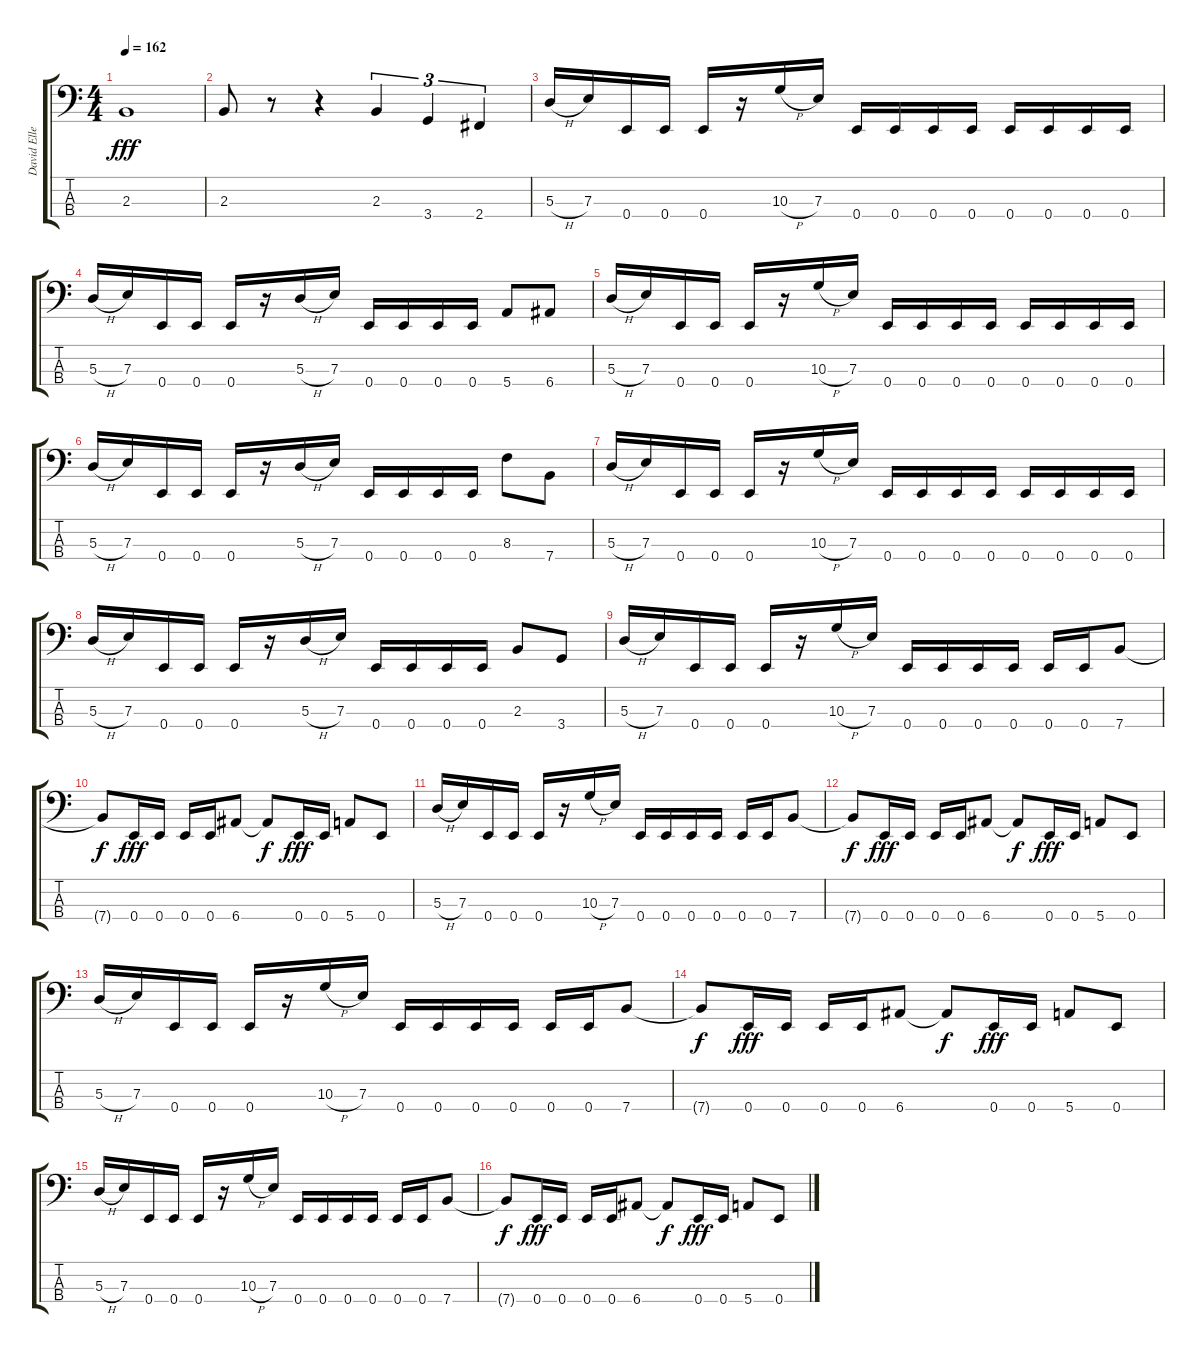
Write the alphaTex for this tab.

\track ("David Ellefson" "David Elle") {instrument electricbassfinger}
\staff {score tabs}
\tuning (G2 D2 A1 E1) {hide}
\ts (4 4)
\tempo 162
\clef f4
\ks c
2.3.1{dy fff} |
2.3.8 r.8 r.4 2.3.4{tu (3 2)} 3.4.4{tu (3 2)} 2.4.4{tu (3 2)} |
5.3{h}.16 7.3.16 0.4.16 0.4.16 0.4.16 r.16 10.3{h}.16 7.3.16 0.4.16 0.4.16 0.4.16 0.4.16 0.4.16 0.4.16 0.4.16 0.4.16 |
5.3{h}.16 7.3.16 0.4.16 0.4.16 0.4.16 r.16 5.3{h}.16 7.3.16 0.4.16 0.4.16 0.4.16 0.4.16 5.4.8 6.4.8 |
5.3{h}.16 7.3.16 0.4.16 0.4.16 0.4.16 r.16 10.3{h}.16 7.3.16 0.4.16 0.4.16 0.4.16 0.4.16 0.4.16 0.4.16 0.4.16 0.4.16 |
5.3{h}.16 7.3.16 0.4.16 0.4.16 0.4.16 r.16 5.3{h}.16 7.3.16 0.4.16 0.4.16 0.4.16 0.4.16 8.3.8 7.4.8 |
5.3{h}.16 7.3.16 0.4.16 0.4.16 0.4.16 r.16 10.3{h}.16 7.3.16 0.4.16 0.4.16 0.4.16 0.4.16 0.4.16 0.4.16 0.4.16 0.4.16 |
5.3{h}.16 7.3.16 0.4.16 0.4.16 0.4.16 r.16 5.3{h}.16 7.3.16 0.4.16 0.4.16 0.4.16 0.4.16 2.3.8 3.4.8 |
5.3{h}.16 7.3.16 0.4.16 0.4.16 0.4.16 r.16 10.3{h}.16 7.3.16 0.4.16 0.4.16 0.4.16 0.4.16 0.4.16 0.4.16 7.4.8 |
7.4{t}.8{dy f} 0.4.16{dy fff} 0.4.16 0.4.16 0.4.16 6.4.8 6.4{t}.8{dy f} 0.4.16{dy fff} 0.4.16 5.4.8 0.4.8 |
5.3{h}.16 7.3.16 0.4.16 0.4.16 0.4.16 r.16 10.3{h}.16 7.3.16 0.4.16 0.4.16 0.4.16 0.4.16 0.4.16 0.4.16 7.4.8 |
7.4{t}.8{dy f} 0.4.16{dy fff} 0.4.16 0.4.16 0.4.16 6.4.8 6.4{t}.8{dy f} 0.4.16{dy fff} 0.4.16 5.4.8 0.4.8 |
5.3{h}.16 7.3.16 0.4.16 0.4.16 0.4.16 r.16 10.3{h}.16 7.3.16 0.4.16 0.4.16 0.4.16 0.4.16 0.4.16 0.4.16 7.4.8 |
7.4{t}.8{dy f} 0.4.16{dy fff} 0.4.16 0.4.16 0.4.16 6.4.8 6.4{t}.8{dy f} 0.4.16{dy fff} 0.4.16 5.4.8 0.4.8 |
5.3{h}.16 7.3.16 0.4.16 0.4.16 0.4.16 r.16 10.3{h}.16 7.3.16 0.4.16 0.4.16 0.4.16 0.4.16 0.4.16 0.4.16 7.4.8 |
7.4{t}.8{dy f} 0.4.16{dy fff} 0.4.16 0.4.16 0.4.16 6.4.8 6.4{t}.8{dy f} 0.4.16{dy fff} 0.4.16 5.4.8 0.4.8
